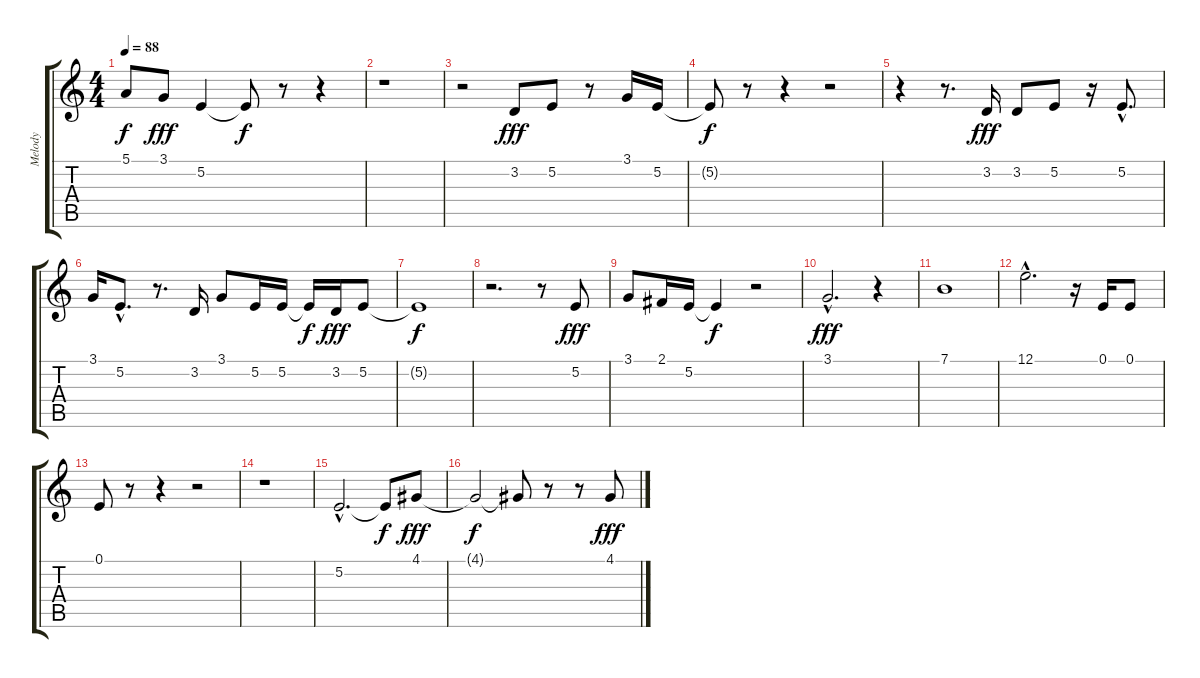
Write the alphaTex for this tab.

\track ("Melody" "Melody") {instrument lead6voice}
\staff {score tabs}
\tuning (E4 B3 G3 D3 A2 E2) {hide}
\ts (4 4)
\tempo 88
\clef g2
\ks c
5.1{t}.8{dy f} 3.1.8{dy fff} 5.2.4 5.2{t}.8{dy f} r.8 r.4 |
r.1 |
r.2 3.2.8{dy fff} 5.2.8 r.8 3.1.16 5.2.16 |
5.2{t}.8{dy f} r.8 r.4 r.2 |
r.4 r.8{d} 3.2.16{dy fff} 3.2.8 5.2.8 r.16 5.2{hac}.8{d} |
3.1.16 5.2{hac}.8{d} r.8{d} 3.2.16 3.1.8 5.2.16 5.2.16 5.2{t}.16{dy f} 3.2.16{dy fff} 5.2.8 |
5.2{t}.1{dy f} |
r.2{d} r.8 5.2.8{dy fff} |
3.1.8 2.1.16 5.2.16 5.2{t}.4{dy f} r.2 |
3.1{hac}.2{d dy fff} r.4 |
7.1.1 |
12.1{hac}.2{d} r.16 0.1.16 0.1.8 |
0.1.8 r.8 r.4 r.2 |
r.1 |
5.2{hac}.2{d} 5.2{t}.8{dy f} 4.1.8{dy fff} |
4.1{t}.2{dy f} 4.1{t}.8 r.8 r.8 4.1.8{dy fff}
